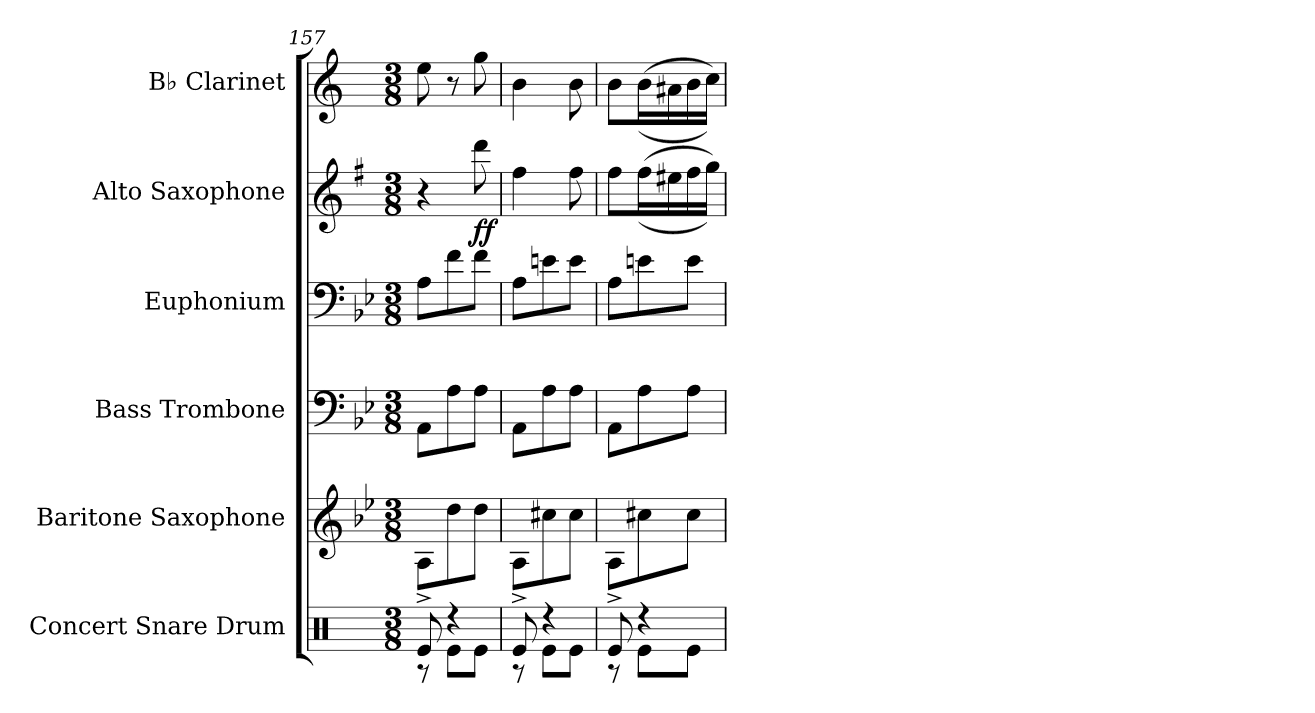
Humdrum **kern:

**kern	**kern	**kern	**kern	**kern	**dynam	**kern
*part6	*part5	*part4	*part3	*part2	*part2	*part1
*staff6	*staff5	*staff4	*staff3	*staff2	*staff2	*staff1
*I"Concert Snare Drum	*I"Baritone Saxophone	*I"Bass Trombone	*I"Euphonium	*I"Alto Saxophone	*	*I"B♭ Clarinet
*I'Con. Sn.	*I'Bar. Sax.	*I'B. Tbn.	*I'Euph.	*I'A. Sax.	*	*I'B♭ Cl.
*clefX	*clefG2	*clefF4	*clefF4	*clefG2	*	*clefG2
*	*ITrd12c21	*	*	*ITrd5c9	*	*ITrd1c2
*k[]	*k[b-e-]	*k[b-e-]	*k[b-e-]	*k[b-e-]	*	*k[b-e-]
*M3/8	*M3/8	*M3/8	*M3/8	*M3/8	*	*M3/8
=157	=157	=157	=157	=157	=157	=157
*^	*	*	*	*	*	*
8Re^/	8r	8AA\L	8AA\L	8A\L	4r	.	8dd\
4r	8Re\L	8d\	8A\	8f\	.	.	8r
!	!	!	!	!	!	!LO:DY:b	!
!	!	!	!	!	!	!LO:DY:n=1:b	!
.	8Re\J	8d\J	8A\J	8f\J	8ff\	f f	8ff\
=158	=158	=158	=158	=158	=158	=158	=158
8Re^/	8r	8AA\L	8AA\L	8A\L	4a\	.	4a\
4r	8Re\L	8c#X\	8A\	8en\	.	.	.
.	8Re\J	8c#\J	8A\J	8e\J	8a\	.	8a\
=159	=159	=159	=159	=159	=159	=159	=159
8Re^/	8r	8AA\L	8AA\L	8A\L	8a\L	.	8a\L
4r	8Re\L	8c#X\	8A\	8en\	(>(>16a\L	.	(>(>16a\L
.	.	.	.	.	16g#X\	.	16g#X\
.	8Re\J	8c#\J	8A\J	8e\J	16a\	.	16a\
.	.	.	.	.	16b-\JJ))	.	16b-\JJ))
*v	*v	*	*	*	*	*	*
=	=	=	=	=	=	=
*-	*-	*-	*-	*-	*-	*-
